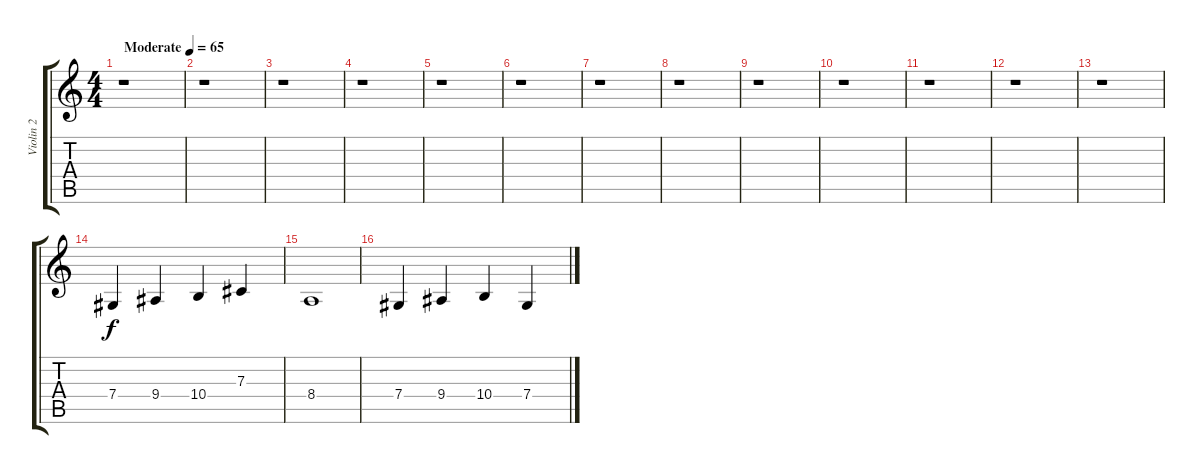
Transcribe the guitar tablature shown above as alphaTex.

\track ("Violin 2" "Violin 2") {instrument violin}
\staff {score tabs}
\tuning (Eb4 Bb3 Gb3 Db3 Ab2 Eb2) {hide}
\ts (4 4)
\tempo (65 "Moderate")
\clef g2
\ks c
r.1{dy f instrument violin} |
r.1 |
r.1 |
r.1 |
r.1 |
r.1 |
r.1 |
r.1 |
r.1 |
r.1 |
r.1 |
r.1 |
r.1 |
7.4.4 9.4.4 10.4.4 7.3.4 |
8.4.1 |
7.4.4 9.4.4 10.4.4 7.4.4
